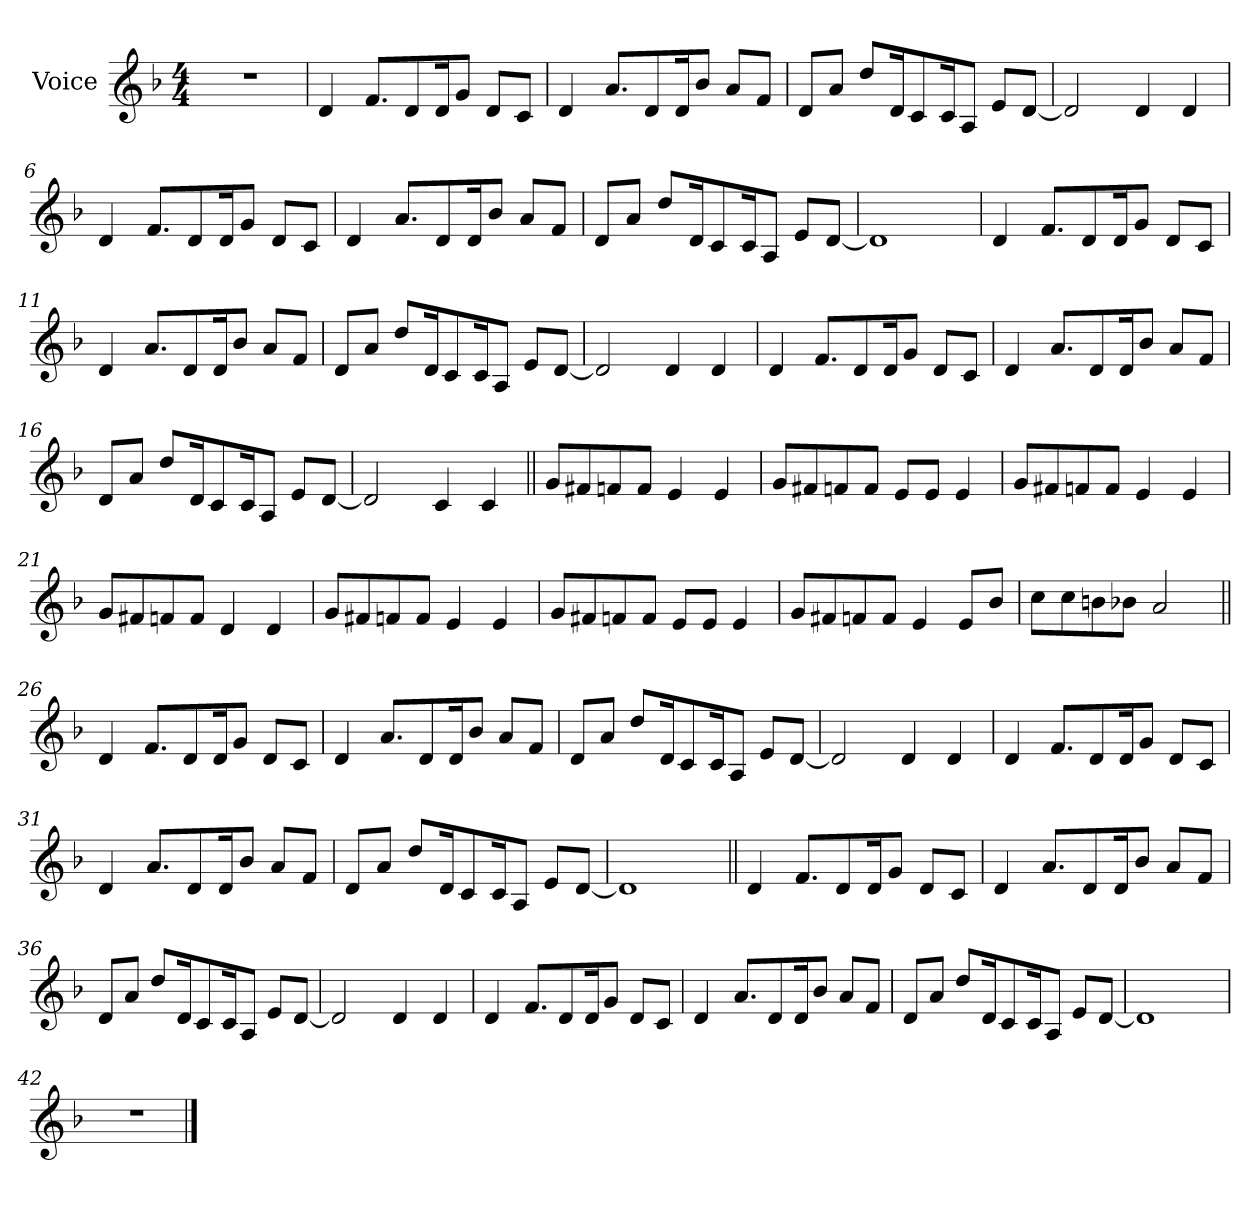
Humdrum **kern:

**kern
*part1
*staff1
*I"Voice
*I'Vc.
*clefG2
*k[b-]
*M4/4
*MM140
=1
1r
=2
4d
8.fL
8d
16dK
8gJ
8dL
8cJ
=3
4d
8.aL
8d
16dK
8b-J
8aL
8fJ
=4
8dL
8aJ
8ddL
16dK
8c
16cK
8AJ
8eL
[8dJ
=5
2d]
4d
4d
=6
4d
8.fL
8d
16dK
8gJ
8dL
8cJ
=7
4d
8.aL
8d
16dK
8b-J
8aL
8fJ
=8
8dL
8aJ
8ddL
16dK
8c
16cK
8AJ
8eL
[8dJ
=9
1d]
=10
4d
8.fL
8d
16dK
8gJ
8dL
8cJ
=11
4d
8.aL
8d
16dK
8b-J
8aL
8fJ
=12
8dL
8aJ
8ddL
16dK
8c
16cK
8AJ
8eL
[8dJ
=13
2d]
4d
4d
=14
4d
8.fL
8d
16dK
8gJ
8dL
8cJ
=15
4d
8.aL
8d
16dK
8b-J
8aL
8fJ
=16
8dL
8aJ
8ddL
16dK
8c
16cK
8AJ
8eL
[8dJ
=17
2d]
4c
4c
=18||
8g!L
8f#X!
8fn!
8f!J
4e!
4e!
=19
8g!L
8f#X!
8fn!
8f!J
8e!L
8e!J
4e!
=20
8g!L
8f#X!
8fn!
8f!J
4e!
4e!
=21
8g!L
8f#X!
8fn!
8f!J
4d!
4d!
=22
8g!L
8f#X!
8fn!
8f!J
4e!
4e!
=23
8g!L
8f#X!
8fn!
8f!J
8e!L
8e!J
4e!
=24
8g!L
8f#X!
8fn!
8f!J
4e!
8e!L
8b-!J
=25
8cc!L
8cc!
8bn!
8b-X!J
2a!
=26||
4d
8.fL
8d
16dK
8gJ
8dL
8cJ
=27
4d
8.aL
8d
16dK
8b-J
8aL
8fJ
=28
8dL
8aJ
8ddL
16dK
8c
16cK
8AJ
8eL
[8dJ
=29
2d]
4d
4d
=30
4d
8.fL
8d
16dK
8gJ
8dL
8cJ
=31
4d
8.aL
8d
16dK
8b-J
8aL
8fJ
=32
8dL
8aJ
8ddL
16dK
8c
16cK
8AJ
8eL
[8dJ
=33
1d]
=34||
4d
8.fL
8d
16dK
8gJ
8dL
8cJ
=35
4d
8.aL
8d
16dK
8b-J
8aL
8fJ
=36
8dL
8aJ
8ddL
16dK
8c
16cK
8AJ
8eL
[8dJ
=37
2d]
4d
4d
=38
4d
8.fL
8d
16dK
8gJ
8dL
8cJ
=39
4d
8.aL
8d
16dK
8b-J
8aL
8fJ
=40
8dL
8aJ
8ddL
16dK
8c
16cK
8AJ
8eL
[8dJ
=41
1d]
=42
1r
==
*-
